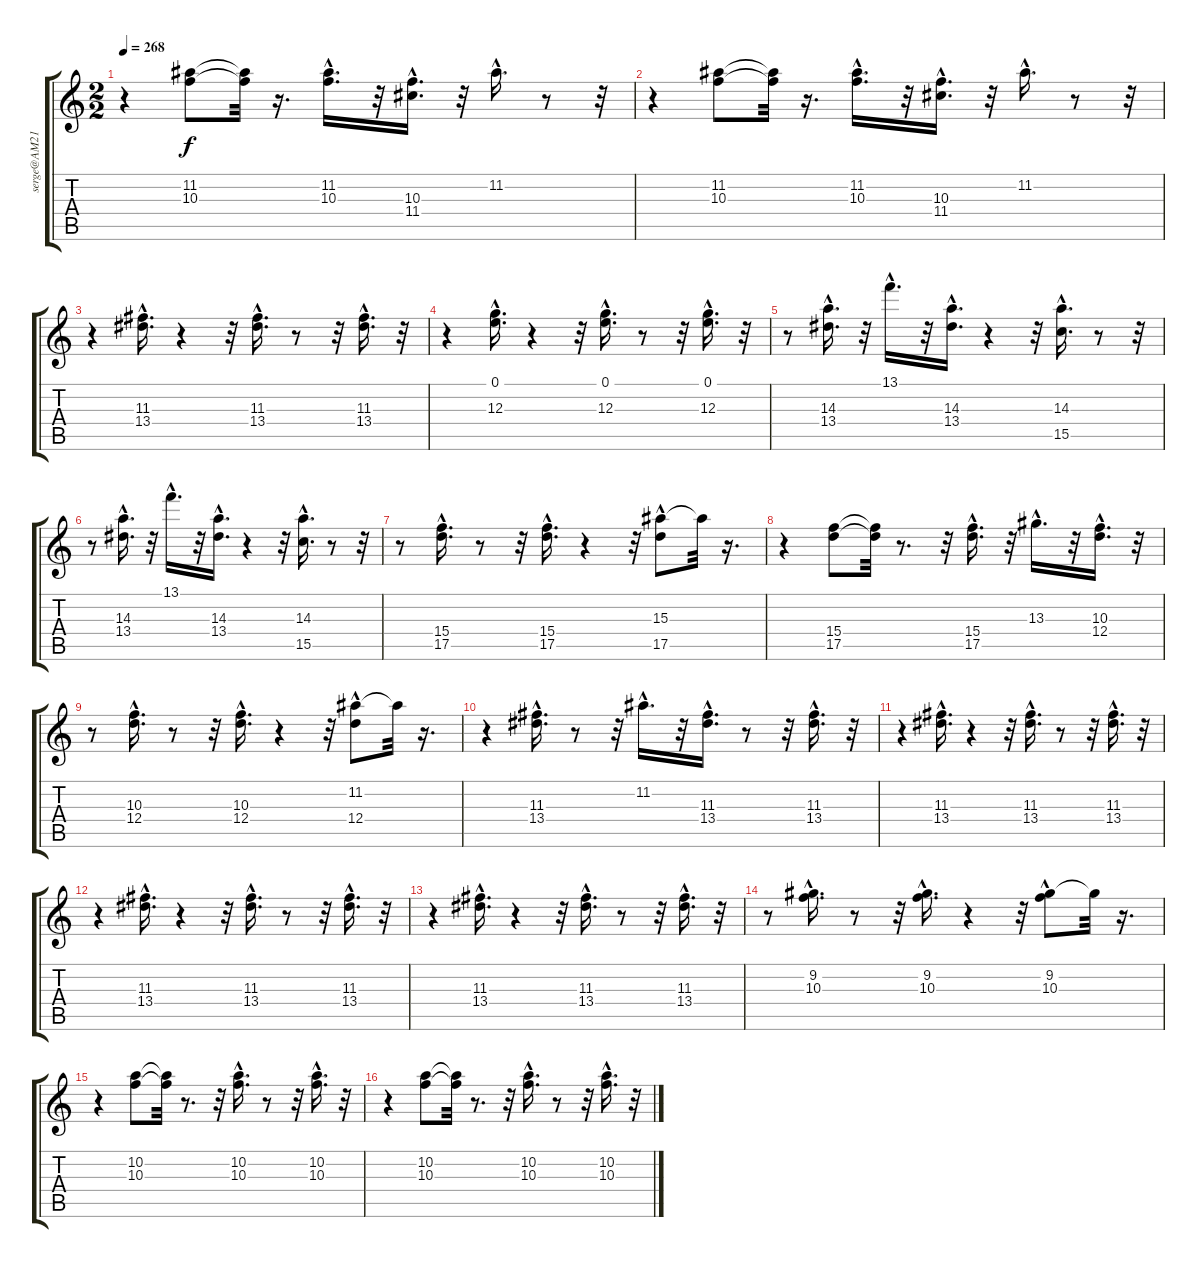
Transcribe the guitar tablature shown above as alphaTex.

\track ("" "serge@AM21") {instrument acousticguitarnylon}
\staff {score tabs}
\tuning (E4 B3 G3 D3 A2 E2) {hide}
\ts (2 2)
\tempo 268
\clef g2
\ks c
r.4{dy f} (11.2 10.3).8 (11.2{t} 10.3{t}).32 r.16{d} (11.2{hac} 10.3{hac}).16{d} r.32 (10.3{hac} 11.4{hac}).16{d} r.32 11.2{hac}.16{d} r.8 r.32 |
r.4 (11.2 10.3).8 (11.2{t} 10.3{t}).32 r.16{d} (11.2{hac} 10.3{hac}).16{d} r.32 (10.3{hac} 11.4{hac}).16{d} r.32 11.2{hac}.16{d} r.8 r.32 |
r.4 (11.3{hac} 13.4{hac}).16{d} r.4 r.32 (11.3{hac} 13.4{hac}).16{d} r.8 r.32 (11.3{hac} 13.4{hac}).16{d} r.32 |
r.4 (0.1{hac} 12.3{hac}).16{d} r.4 r.32 (0.1{hac} 12.3{hac}).16{d} r.8 r.32 (0.1{hac} 12.3{hac}).16{d} r.32 |
r.8 (14.3{hac} 13.4{hac}).16{d} r.32 13.1{hac}.16{d} r.32 (14.3{hac} 13.4{hac}).16{d} r.4 r.32 (14.3{hac} 15.5{hac}).16{d} r.8 r.32 |
r.8 (14.3{hac} 13.4{hac}).16{d} r.32 13.1{hac}.16{d} r.32 (14.3{hac} 13.4{hac}).16{d} r.4 r.32 (14.3{hac} 15.5{hac}).16{d} r.8 r.32 |
r.8 (15.4{hac} 17.5{hac}).16{d} r.8 r.32 (15.4{hac} 17.5{hac}).16{d} r.4 r.32 (15.3 17.5{hac}).8 15.3{t}.32 r.16{d} |
r.4 (15.4 17.5).8 (15.4{t} 17.5{t}).32 r.8{d} r.32 (15.4{hac} 17.5{hac}).16{d} r.32 13.3{hac}.16{d} r.32 (10.3{hac} 12.4{hac}).16{d} r.32 |
r.8 (10.3{hac} 12.4{hac}).16{d} r.8 r.32 (10.3{hac} 12.4{hac}).16{d} r.4 r.32 (11.2 12.4{hac}).8 11.2{t}.32 r.16{d} |
r.4 (11.3{hac} 13.4{hac}).16{d} r.8 r.32 11.2{hac}.16{d} r.32 (11.3{hac} 13.4{hac}).16{d} r.8 r.32 (11.3{hac} 13.4{hac}).16{d} r.32 |
r.4 (11.3{hac} 13.4{hac}).16{d} r.4 r.32 (11.3{hac} 13.4{hac}).16{d} r.8 r.32 (11.3{hac} 13.4{hac}).16{d} r.32 |
r.4 (11.3{hac} 13.4{hac}).16{d} r.4 r.32 (11.3{hac} 13.4{hac}).16{d} r.8 r.32 (11.3{hac} 13.4{hac}).16{d} r.32 |
r.4 (11.3{hac} 13.4{hac}).16{d} r.4 r.32 (11.3{hac} 13.4{hac}).16{d} r.8 r.32 (11.3{hac} 13.4{hac}).16{d} r.32 |
r.8 (9.2{hac} 10.3{hac}).16{d} r.8 r.32 (9.2{hac} 10.3{hac}).16{d} r.4 r.32 (9.2 10.3{hac}).8 9.2{t}.32 r.16{d} |
r.4 (10.2 10.3).8 (10.2{t} 10.3{t}).32 r.8{d} r.32 (10.2{hac} 10.3{hac}).16{d} r.8 r.32 (10.2{hac} 10.3{hac}).16{d} r.32 |
r.4 (10.2 10.3).8 (10.2{t} 10.3{t}).32 r.8{d} r.32 (10.2{hac} 10.3{hac}).16{d} r.8 r.32 (10.2{hac} 10.3{hac}).16{d} r.32
